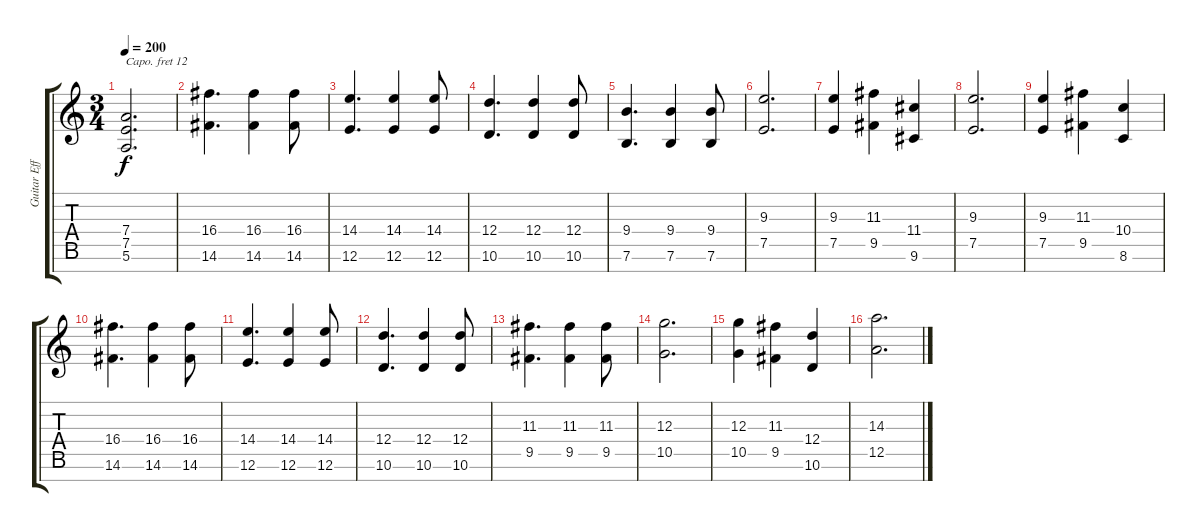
\track ("Guitar Effect" "Guitar Eff") {instrument synthbrass1}
\staff {score tabs}
\capo 12
\tuning (E4 B3 G3 D3 A2 E2 B1) {hide}
\ts (3 4)
\tempo 200
\clef g2
\ks c
(7.4{t} 7.5{t} 5.6{t}).2{d dy f} |
(16.4 14.6).4{d} (16.4 14.6).4 (16.4 14.6).8 |
(14.4 12.6).4{d} (14.4 12.6).4 (14.4 12.6).8 |
(12.4 10.6).4{d} (12.4 10.6).4 (12.4 10.6).8 |
(9.4 7.6).4{d} (9.4 7.6).4 (9.4 7.6).8 |
(9.3 7.5).2{d} |
(9.3 7.5).4 (11.3 9.5).4 (11.4 9.6).4 |
(9.3 7.5).2{d} |
(9.3 7.5).4 (11.3 9.5).4 (10.4 8.6).4 |
(16.4 14.6).4{d} (16.4 14.6).4 (16.4 14.6).8 |
(14.4 12.6).4{d} (14.4 12.6).4 (14.4 12.6).8 |
(12.4 10.6).4{d} (12.4 10.6).4 (12.4 10.6).8 |
(11.3 9.5).4{d} (11.3 9.5).4 (11.3 9.5).8 |
(12.3 10.5).2{d} |
(12.3 10.5).4 (11.3 9.5).4 (12.4 10.6).4 |
(14.3 12.5).2{d}
